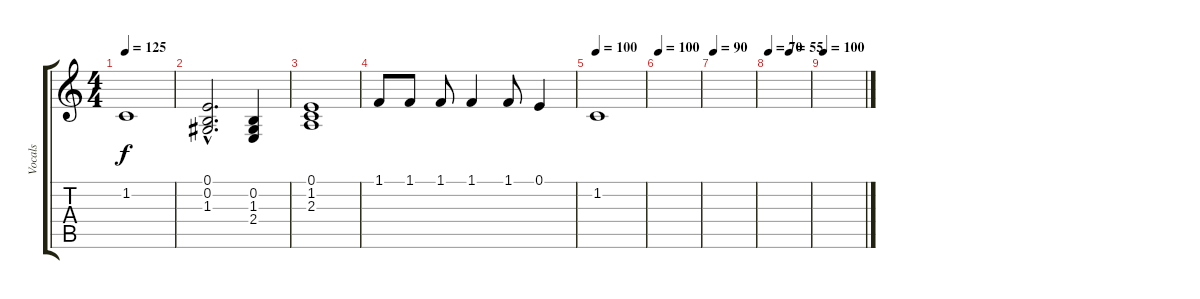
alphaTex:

\track ("Vocals" "Vocals") {instrument choiraahs}
\staff {score tabs}
\tuning (E4 B3 G3 D3 A2 E2) {hide}
\ts (4 4)
\tempo 125
\clef g2
\ks c
1.2.1{dy f volume 9} |
(0.1{hac} 0.2{hac} 1.3{hac}).2{d} (0.2 1.3 2.4).4 |
(0.1 1.2 2.3).1{volume 6} |
1.1.8 1.1.8 1.1.8 1.1.4 1.1.8 0.1.4 |
\tempo 115
\tempo 100
1.2.1 |
\tempo 115
\tempo 100
|
\tempo 100
\tempo 90
|
\tempo 80
\tempo 75
\tempo 70
\tempo (55 0.5)
|
\tempo 100
